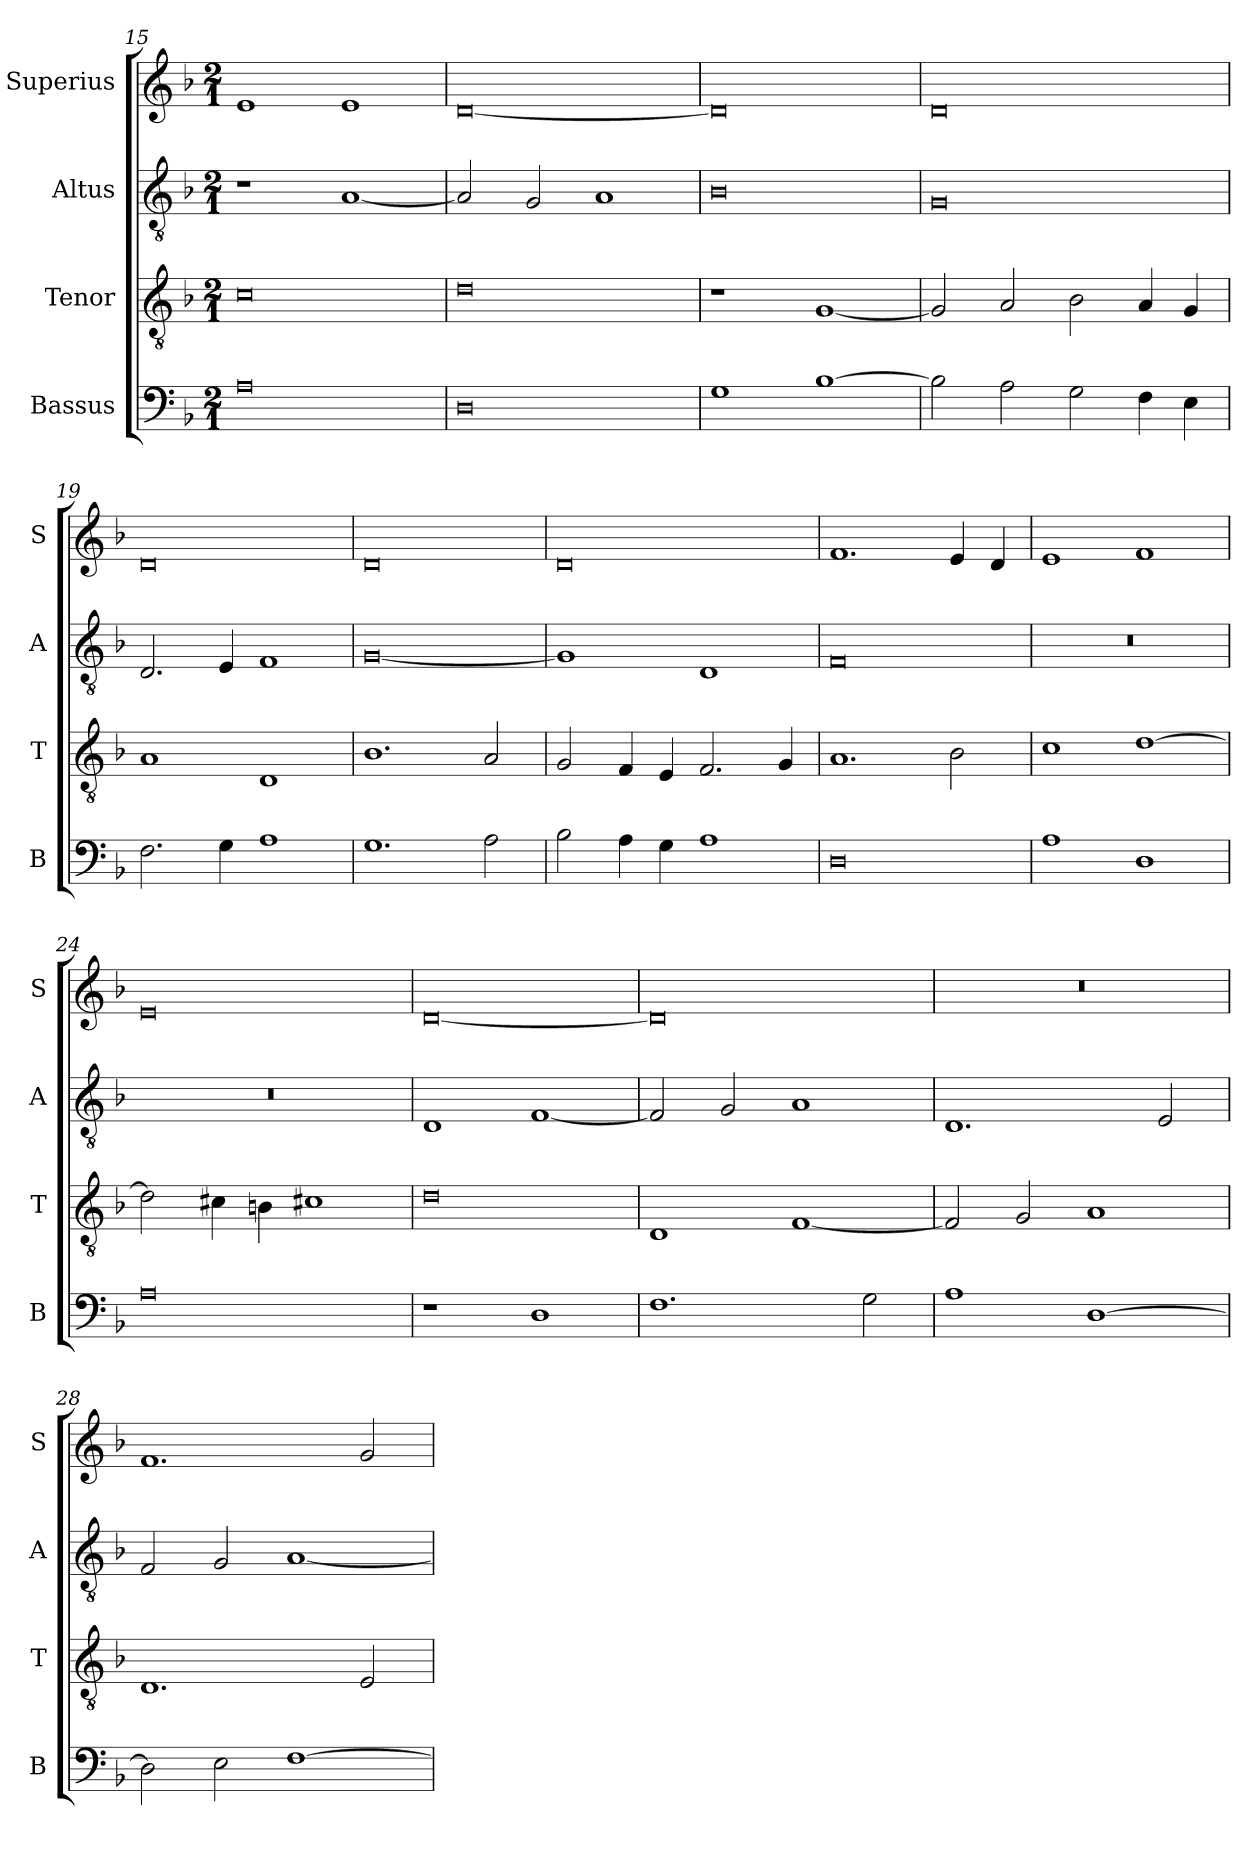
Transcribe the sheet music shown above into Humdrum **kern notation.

**kern	**kern	**kern	**kern
*part4	*part3	*part2	*part1
*staff4	*staff3	*staff2	*staff1
*I"Bassus	*I"Tenor	*I"Altus	*I"Superius
*I'B	*I'T	*I'A	*I'S
*clefF4	*clefGv2	*clefGv2	*clefG2
*k[b-]	*k[b-]	*k[b-]	*k[b-]
*M2/1	*M2/1	*M2/1	*M2/1
=15	=15	=15	=15
0A	0c	1r	1e
.	.	[1A	1e
=16	=16	=16	=16
0D	0d	2A/]	[0d
.	.	2G/	.
.	.	1A	.
=17	=17	=17	=17
1G	1r	0B-	0d]
[1B-	[1G	.	.
=18	=18	=18	=18
2B-\]	2G/]	0G	0d
2A\	2A/	.	.
2G\	2B-\	.	.
4F\	4A/	.	.
4E\	4G/	.	.
=19	=19	=19	=19
2.F\	1A	2.D/	0d
4G\	.	4E/	.
1A	1D	1F	.
=20	=20	=20	=20
1.G	1.B-	[0G	0d
2A\	2A/	.	.
=21	=21	=21	=21
2B-\	2G/	1G]	0d
4A\	4F/	.	.
4G\	4E/	.	.
1A	2.F/	1D	.
.	4G/	.	.
=22	=22	=22	=22
0D	1.A	0F	1.f
.	2B-\	.	4e/
.	.	.	4d/
=23	=23	=23	=23
1A	1c	0r	1e
1D	[1d	.	1f
=24	=24	=24	=24
0A	2d\]	0r	0e
.	4c#X\	.	.
.	4Bn\	.	.
.	1c#X	.	.
=25	=25	=25	=25
1r	0d	1D	[0d
1D	.	[1F	.
=26	=26	=26	=26
1.F	1D	2F/]	0d]
.	.	2G/	.
.	[1F	1A	.
2G\	.	.	.
=27	=27	=27	=27
1A	2F/]	1.D	0r
.	2G/	.	.
[1D	1A	.	.
.	.	2E/	.
=28	=28	=28	=28
2D\]	1.D	2F/	1.f
2E\	.	2G/	.
[1F	.	[1A	.
.	2E/	.	2g/
=	=	=	=
*-	*-	*-	*-
